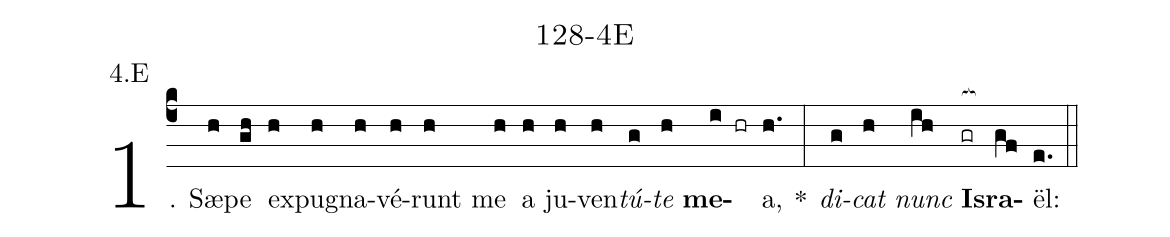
name: 128-4E;
annotation: 4.E;
%%
(c4)1. Sæ(h)pe(gh) ex(h)pu(h)gna(h)vé(h)runt(h) me(h) a(h) ju(h)ven(h)<i>tú</i>(g)<i>te</i>(h) <b>me</b>(i hr)a,(h.) *(:) <i>di</i>(g)<i>cat</i>(h) <i>nunc</i>(ih) <b>Is</b>(gr[ocb:1{])<b>ra</b>(gf[ocb:0}])ël:(e.) (::)
